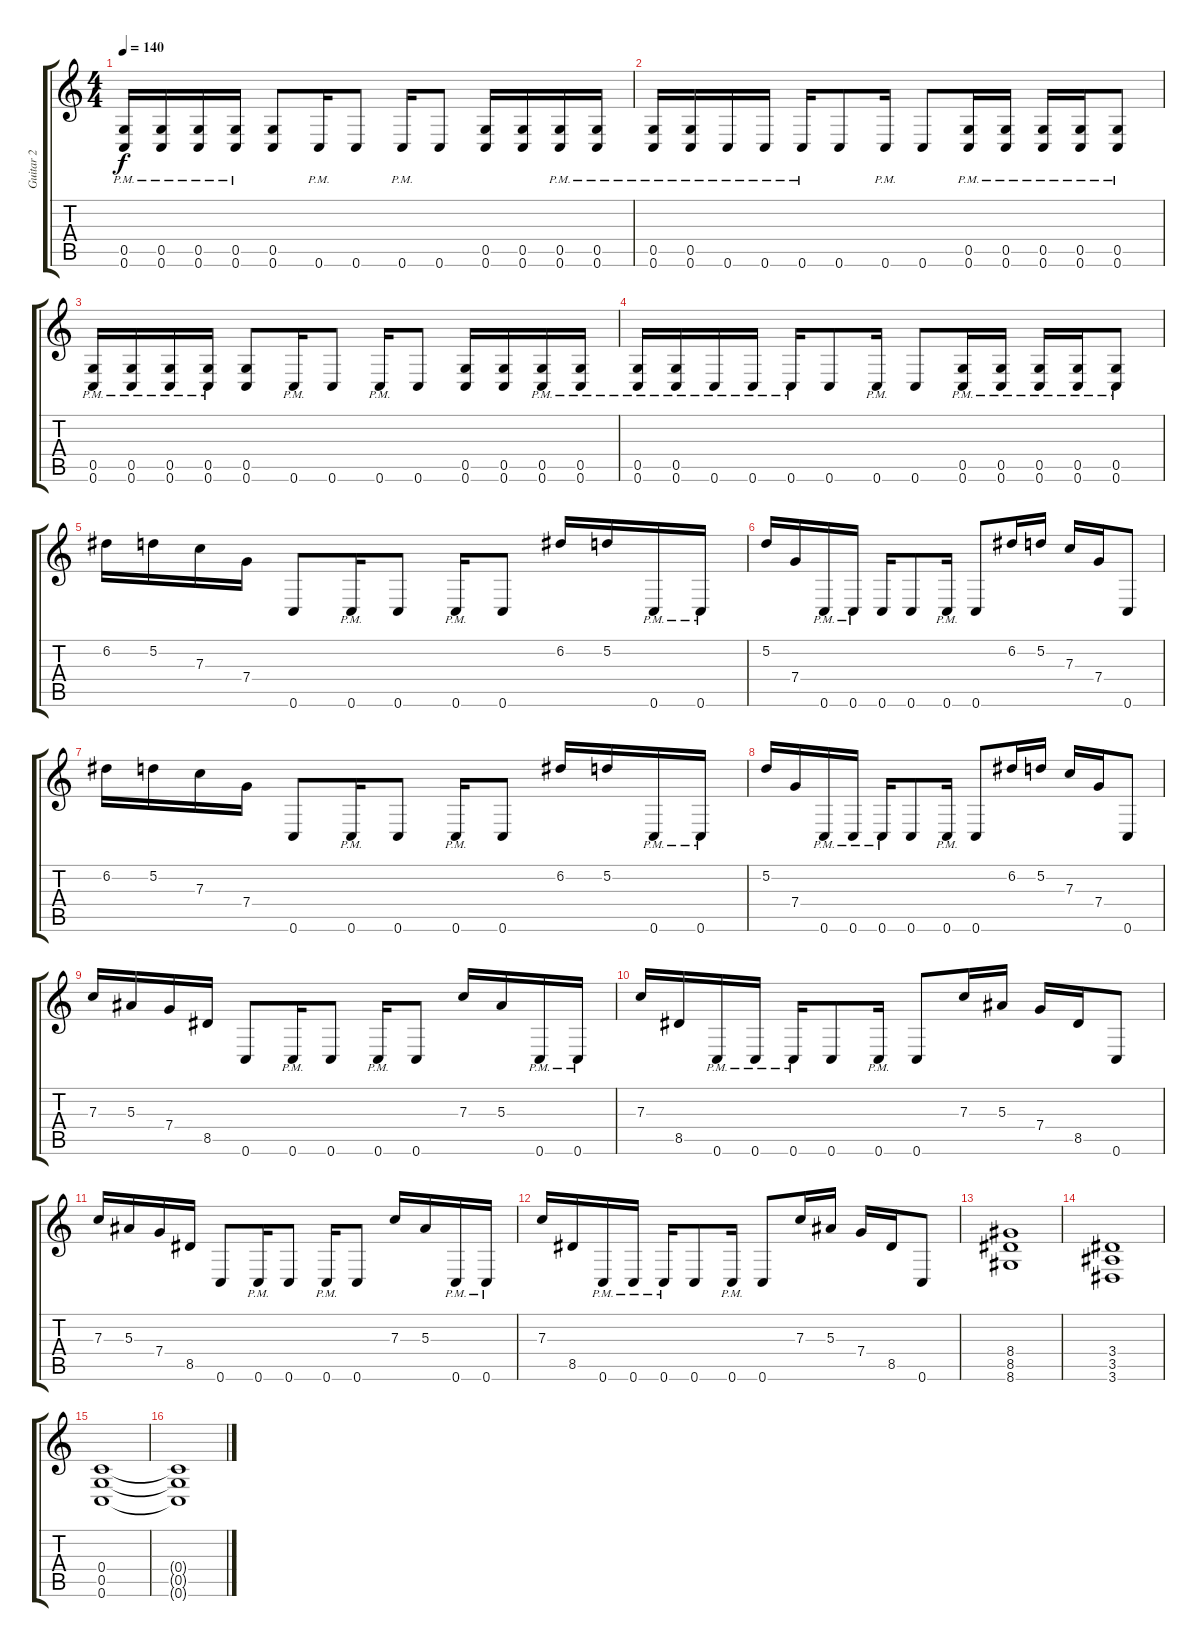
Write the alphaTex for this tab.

\track ("Guitar 2" "Guitar 2") {instrument distortionguitar}
\staff {score tabs}
\tuning (D4 A3 F3 C3 G2 C2) {hide}
\ts (4 4)
\tempo 140
\clef g2
\ks c
(0.5{pm} 0.6{pm}).16{dy f} (0.5{pm} 0.6{pm}).16 (0.5{pm} 0.6{pm}).16 (0.5{pm} 0.6{pm}).16 (0.5 0.6).8 0.6{pm}.16 0.6.8 0.6{pm}.16 0.6.8 (0.5 0.6).16 (0.5 0.6).16 (0.5{pm} 0.6{pm}).16 (0.5{pm} 0.6{pm}).16 |
(0.5{pm} 0.6{pm}).16 (0.5{pm} 0.6{pm}).16 0.6{pm}.16 0.6{pm}.16 0.6{pm}.16 0.6.8 0.6{pm}.16 0.6.8 (0.5{pm} 0.6{pm}).16 (0.5{pm} 0.6{pm}).16 (0.5{pm} 0.6{pm}).16 (0.5{pm} 0.6{pm}).16 (0.5{pm} 0.6{pm}).8 |
(0.5{pm} 0.6{pm}).16 (0.5{pm} 0.6{pm}).16 (0.5{pm} 0.6{pm}).16 (0.5{pm} 0.6{pm}).16 (0.5 0.6).8 0.6{pm}.16 0.6.8 0.6{pm}.16 0.6.8 (0.5 0.6).16 (0.5 0.6).16 (0.5{pm} 0.6{pm}).16 (0.5{pm} 0.6{pm}).16 |
(0.5{pm} 0.6{pm}).16 (0.5{pm} 0.6{pm}).16 0.6{pm}.16 0.6{pm}.16 0.6{pm}.16 0.6.8 0.6{pm}.16 0.6.8 (0.5{pm} 0.6{pm}).16 (0.5{pm} 0.6{pm}).16 (0.5{pm} 0.6{pm}).16 (0.5{pm} 0.6{pm}).16 (0.5{pm} 0.6{pm}).8 |
6.2.16 5.2.16 7.3.16 7.4.16 0.6.8 0.6{pm}.16 0.6.8 0.6{pm}.16 0.6.8 6.2.16 5.2.16 0.6{pm}.16 0.6{pm}.16 |
5.2.16 7.4.16 0.6{pm}.16 0.6{pm}.16 0.6.16 0.6.8 0.6{pm}.16 0.6.8 6.2.16 5.2.16 7.3.16 7.4.16 0.6.8 |
6.2.16 5.2.16 7.3.16 7.4.16 0.6.8 0.6{pm}.16 0.6.8 0.6{pm}.16 0.6.8 6.2.16 5.2.16 0.6{pm}.16 0.6{pm}.16 |
5.2.16 7.4.16 0.6{pm}.16 0.6{pm}.16 0.6{pm}.16 0.6.8 0.6{pm}.16 0.6.8 6.2.16 5.2.16 7.3.16 7.4.16 0.6.8 |
7.3.16 5.3.16 7.4.16 8.5.16 0.6.8 0.6{pm}.16 0.6.8 0.6{pm}.16 0.6.8 7.3.16 5.3.16 0.6{pm}.16 0.6{pm}.16 |
7.3.16 8.5.16 0.6{pm}.16 0.6{pm}.16 0.6{pm}.16 0.6.8 0.6{pm}.16 0.6.8 7.3.16 5.3.16 7.4.16 8.5.16 0.6.8 |
7.3.16 5.3.16 7.4.16 8.5.16 0.6.8 0.6{pm}.16 0.6.8 0.6{pm}.16 0.6.8 7.3.16 5.3.16 0.6{pm}.16 0.6{pm}.16 |
7.3.16 8.5.16 0.6{pm}.16 0.6{pm}.16 0.6{pm}.16 0.6.8 0.6{pm}.16 0.6.8 7.3.16 5.3.16 7.4.16 8.5.16 0.6.8 |
(8.4 8.5 8.6).1{volume 10} |
(3.4 3.5 3.6).1 |
(0.4 0.5 0.6).1{volume 8} |
(0.4{t} 0.5{t} 0.6{t}).1
